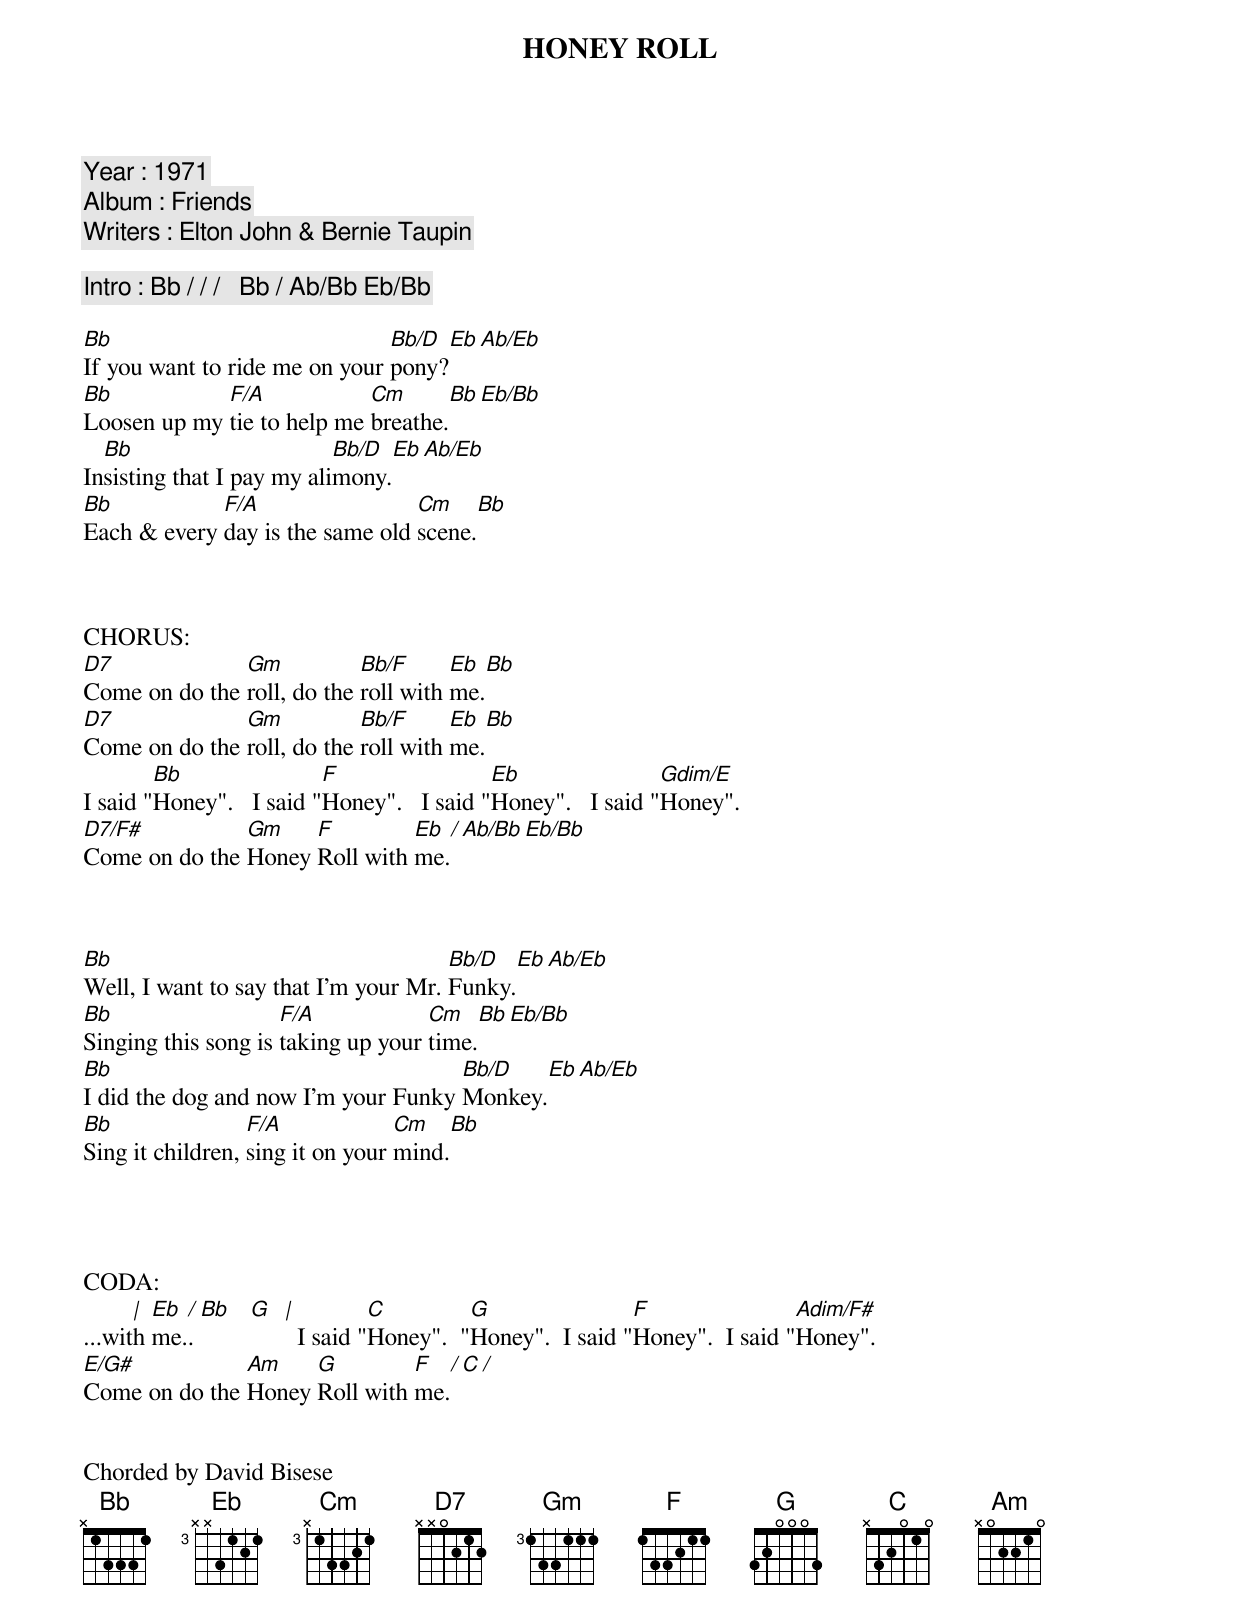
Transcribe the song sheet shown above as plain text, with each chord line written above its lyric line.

HONEY ROLL

   Year : 1971
  Album : Friends
Writers : Elton John & Bernie Taupin

Intro : Bb / / /   Bb / Ab/Bb Eb/Bb

Bb                             Bb/D   Eb   Ab/Eb
If you want to ride me on your pony?
Bb           F/A            Cm          Bb  Eb/Bb
Loosen up my tie to help me breathe.
  Bb                       Bb/D   Eb   Ab/Eb
Insisting that I pay my alimony.
Bb           F/A                 Cm       Bb
Each & every day is the same old scene.



CHORUS:
D7             Gm           Bb/F      Eb   Bb
Come on do the roll, do the roll with me.
D7             Gm           Bb/F      Eb   Bb
Come on do the roll, do the roll with me.
        Bb                F                 Eb                Gdim/E
I said "Honey".   I said "Honey".   I said "Honey".   I said "Honey".
D7/F#          Gm    F         Eb  /  Ab/Bb  Eb/Bb
Come on do the Honey Roll with me.



Bb                                    Bb/D   Eb  Ab/Eb
Well, I want to say that I'm your Mr. Funky.
Bb                   F/A            Cm    Bb   Eb/Bb
Singing this song is taking up your time.
Bb                                   Bb/D   Eb   Ab/Eb
I did the dog and now I'm your Funky Monkey.
Bb                F/A             Cm       Bb
Sing it children, sing it on your mind.


{Repeat Chorus}


CODA:
      | Eb / Bb G |         C         G                F                Adim/F#
...with me..        I said "Honey".  "Honey".  I said "Honey".  I said "Honey".
E/G#           Am    G         F  /  C  /
Come on do the Honey Roll with me.


Chorded by David Bisese
